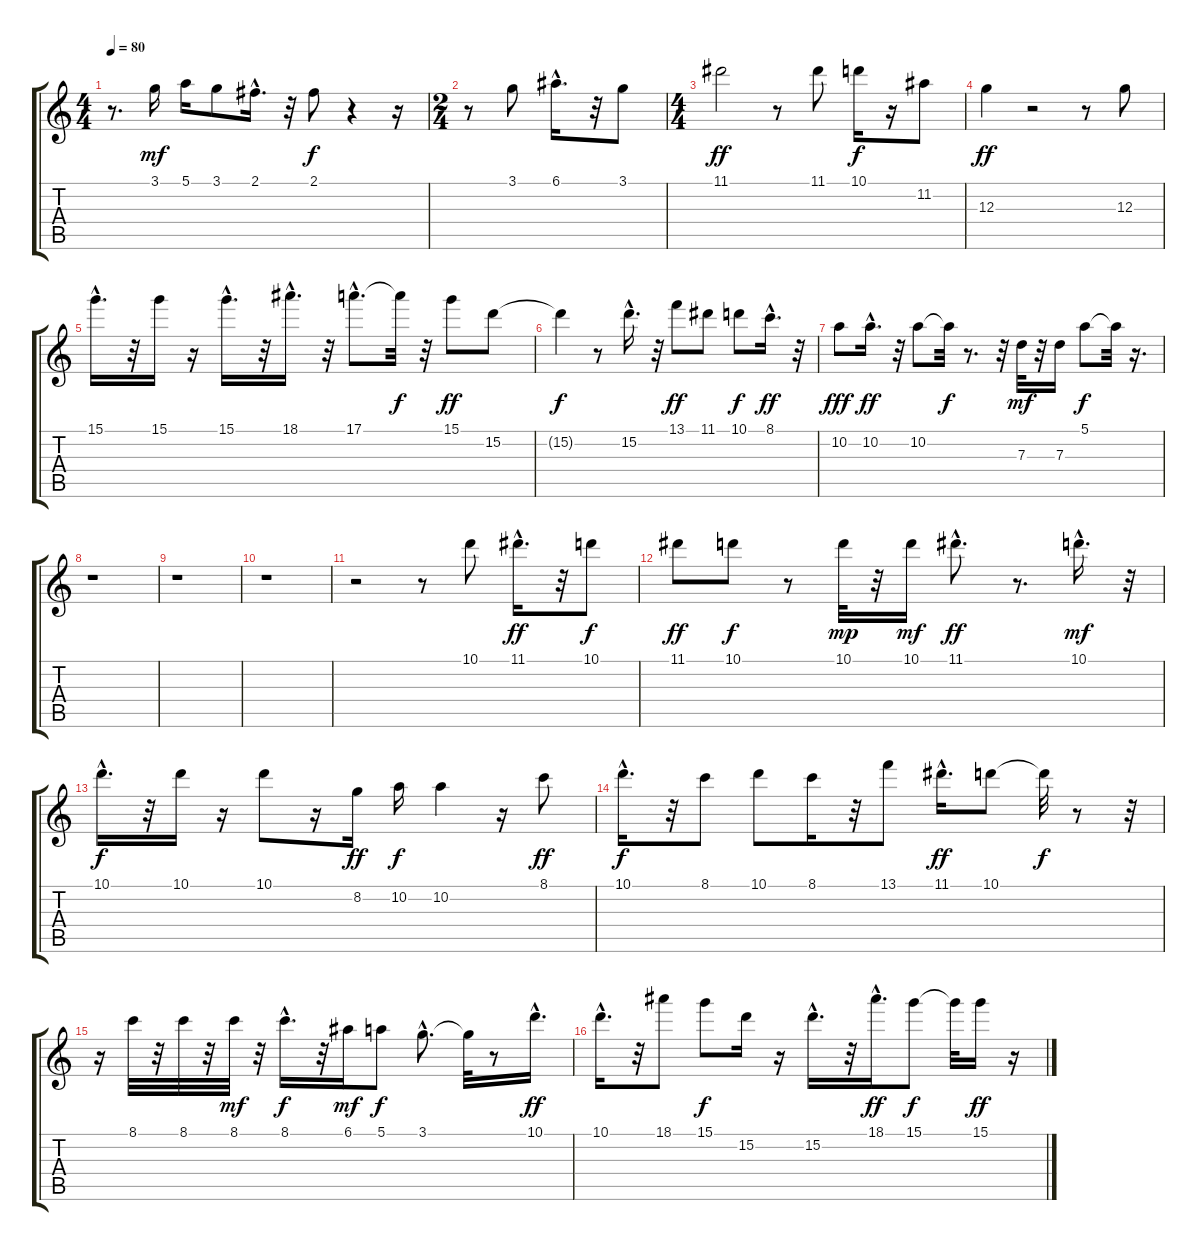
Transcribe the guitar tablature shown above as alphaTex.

\track "" {instrument electricbassfinger}
\staff {score tabs}
\tuning (E4 B3 G3 D3 A2 E2) {hide}
\ts (4 4)
\tempo 80
\clef g2
\ks c
r.8{d dy f} 3.1.16{dy mf} 5.1.16 3.1.8 2.1{hac}.16{d} r.32 2.1.8{dy f} r.4 r.16 |
\ts (2 4)
r.8 3.1.8 6.1{hac}.16{d} r.32 3.1.8 |
\ts (4 4)
11.1.2{dy ff} r.8 11.1.8 10.1.16{dy f} r.16 11.2.8 |
12.3.4{dy ff} r.2 r.8 12.3.8 |
15.1{hac}.16{d} r.32 15.1.16 r.16 15.1{hac}.16{d} r.32 18.1{hac}.16{d} r.32 17.1{hac}.8{d} 17.1{t}.32{dy f} r.32 15.1.8{dy ff} 15.2.8 |
15.2{t}.4{dy f} r.8 15.2{hac}.16{d} r.32 13.1.8{dy ff} 11.1.8 10.1.8{dy f} 8.1{hac}.16{d dy ff} r.32 |
10.2.8{dy fff} 10.2{hac}.16{d dy ff} r.32 10.2.8 10.2{t}.32{dy f} r.8{d} r.32 7.3.32{dy mf} r.32 7.3.16 5.1.8{dy f} 5.1{t}.32 r.16{d} |
r.1 |
r.1 |
r.1 |
r.2 r.8 10.1.8 11.1{hac}.16{d dy ff} r.32 10.1.8{dy f} |
11.1.8{dy ff} 10.1.8{dy f} r.8 10.1.32{dy mp} r.32 10.1.16{dy mf} 11.1{hac}.8{d dy ff} r.8{d} 10.1{hac}.16{d dy mf} r.32 |
10.1{hac}.16{d dy f} r.32 10.1.16 r.16 10.1.8 r.16 8.2.16{dy ff} 10.2.16{dy f} 10.2.4 r.16 8.1.8{dy ff} |
10.1{hac}.16{d dy f} r.32 8.1.8 10.1.8 8.1.16 r.32 13.1.8 11.1{hac}.16{d dy ff} 10.1.8 10.1{t}.32{dy f} r.8 r.32 |
r.16 8.1.32 r.32 8.1.32 r.32 8.1.32{dy mf} r.32 8.1{hac}.16{d dy f} r.32 6.1.16{dy mf} 5.1.8{dy f} 3.1{hac}.8{d} 3.1{t}.32 r.8 10.1{hac}.16{d dy ff} |
10.1{hac}.16{d} r.32 18.1.8 15.1.8{dy f} 15.2.16 r.16 15.2{hac}.16{d} r.32 18.1{hac}.16{d dy ff} 15.1.8{dy f} 15.1{t}.32 15.1.16{dy ff} r.16
